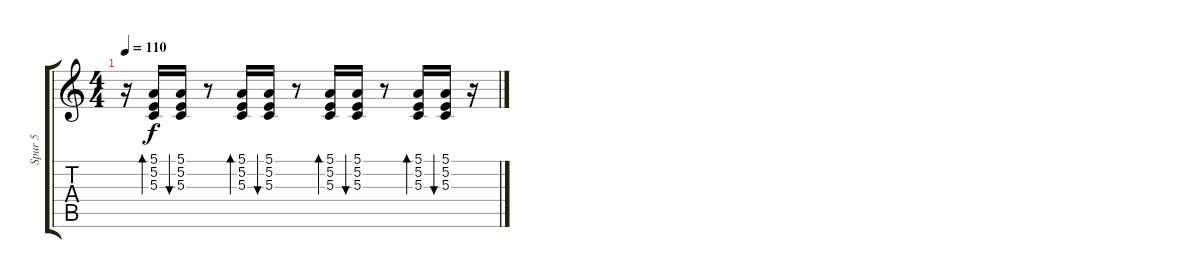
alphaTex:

\track ("Spur 5" "Spur 5") {instrument marimba}
\staff {score tabs}
\tuning (E4 B3 G3 D3 A2 E2) {hide}
\ts (4 4)
\tempo 110
\clef g2
\ks c
r.16{dy f} (5.1 5.2 5.3).16{bd 60} (5.1 5.2 5.3).16{bu 60} r.8 (5.1 5.2 5.3).16{bd 60} (5.1 5.2 5.3).16{bu 60} r.8 (5.1 5.2 5.3).16{bd 60} (5.1 5.2 5.3).16{bu 60} r.8 (5.1 5.2 5.3).16{bd 60} (5.1 5.2 5.3).16{bu 60} r.16
